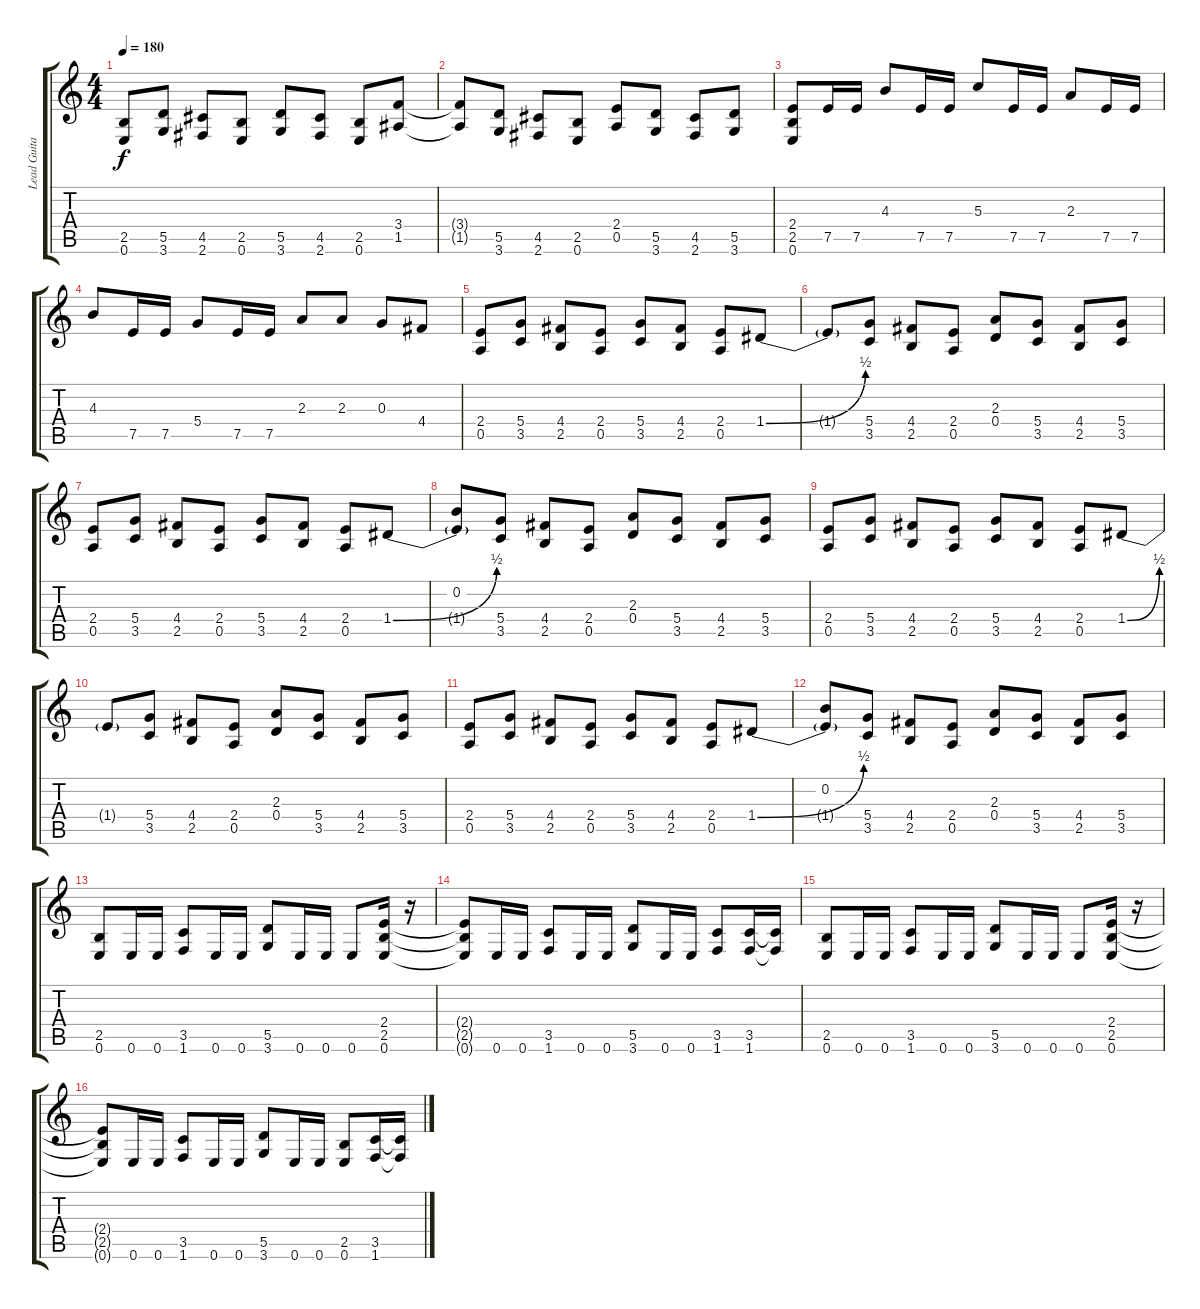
\track ("Lead Guitar" "Lead Guita") {instrument distortionguitar}
\staff {score tabs}
\tuning (E4 B3 G3 D3 A2 E2) {hide}
\ts (4 4)
\tempo 180
\clef g2
\ks c
(2.5 0.6).8{dy f} (5.5 3.6).8 (4.5 2.6).8 (2.5 0.6).8 (5.5 3.6).8 (4.5 2.6).8 (2.5 0.6).8 (3.4 1.5).8 |
(3.4{t} 1.5{t}).8 (5.5 3.6).8 (4.5 2.6).8 (2.5 0.6).8 (2.4 0.5).8 (5.5 3.6).8 (4.5 2.6).8 (5.5 3.6).8 |
(2.4 2.5 0.6).8 7.5.16 7.5.16 4.3.8 7.5.16 7.5.16 5.3.8 7.5.16 7.5.16 2.3.8 7.5.16 7.5.16 |
4.3.8 7.5.16 7.5.16 5.4.8 7.5.16 7.5.16 2.3.8 2.3.8 0.3.8 4.4.8 |
(2.4 0.5).8{instrument distortionguitar} (5.4 3.5).8 (4.4 2.5).8 (2.4 0.5).8 (5.4 3.5).8 (4.4 2.5).8 (2.4 0.5).8 1.4{be (bend 0 0 60 2)}.8 |
1.4{t}.8 (5.4 3.5).8 (4.4 2.5).8 (2.4 0.5).8 (2.3 0.4).8 (5.4 3.5).8 (4.4 2.5).8 (5.4 3.5).8 |
(2.4 0.5).8 (5.4 3.5).8 (4.4 2.5).8 (2.4 0.5).8 (5.4 3.5).8 (4.4 2.5).8 (2.4 0.5).8 1.4{be (bend 0 0 60 2)}.8 |
(0.2 1.4{t}).8 (5.4 3.5).8 (4.4 2.5).8 (2.4 0.5).8 (2.3 0.4).8 (5.4 3.5).8 (4.4 2.5).8 (5.4 3.5).8 |
(2.4 0.5).8 (5.4 3.5).8 (4.4 2.5).8 (2.4 0.5).8 (5.4 3.5).8 (4.4 2.5).8 (2.4 0.5).8 1.4{be (bend 0 0 60 2)}.8 |
1.4{t}.8 (5.4 3.5).8 (4.4 2.5).8 (2.4 0.5).8 (2.3 0.4).8 (5.4 3.5).8 (4.4 2.5).8 (5.4 3.5).8 |
(2.4 0.5).8 (5.4 3.5).8 (4.4 2.5).8 (2.4 0.5).8 (5.4 3.5).8 (4.4 2.5).8 (2.4 0.5).8 1.4{be (bend 0 0 60 2)}.8 |
(0.2 1.4{t}).8 (5.4 3.5).8 (4.4 2.5).8 (2.4 0.5).8 (2.3 0.4).8 (5.4 3.5).8 (4.4 2.5).8 (5.4 3.5).8 |
(2.5 0.6).8{instrument distortionguitar} 0.6.16 0.6.16 (3.5 1.6).8 0.6.16 0.6.16 (5.5 3.6).8 0.6.16 0.6.16 0.6.8 (2.4 2.5 0.6).16 r.16 |
(2.4{t} 2.5{t} 0.6{t}).8{instrument distortionguitar} 0.6.16 0.6.16 (3.5 1.6).8 0.6.16 0.6.16 (5.5 3.6).8 0.6.16 0.6.16 (3.5 1.6).8 (3.5 1.6).16 (3.5{t} 1.6{t}).16 |
(2.5 0.6).8{instrument distortionguitar} 0.6.16 0.6.16 (3.5 1.6).8 0.6.16 0.6.16 (5.5 3.6).8 0.6.16 0.6.16 0.6.8 (2.4 2.5 0.6).16 r.16 |
(2.4{t} 2.5{t} 0.6{t}).8{instrument distortionguitar} 0.6.16 0.6.16 (3.5 1.6).8 0.6.16 0.6.16 (5.5 3.6).8 0.6.16 0.6.16 (2.5 0.6).8 (3.5 1.6).16 (3.5{t} 1.6{t}).16
